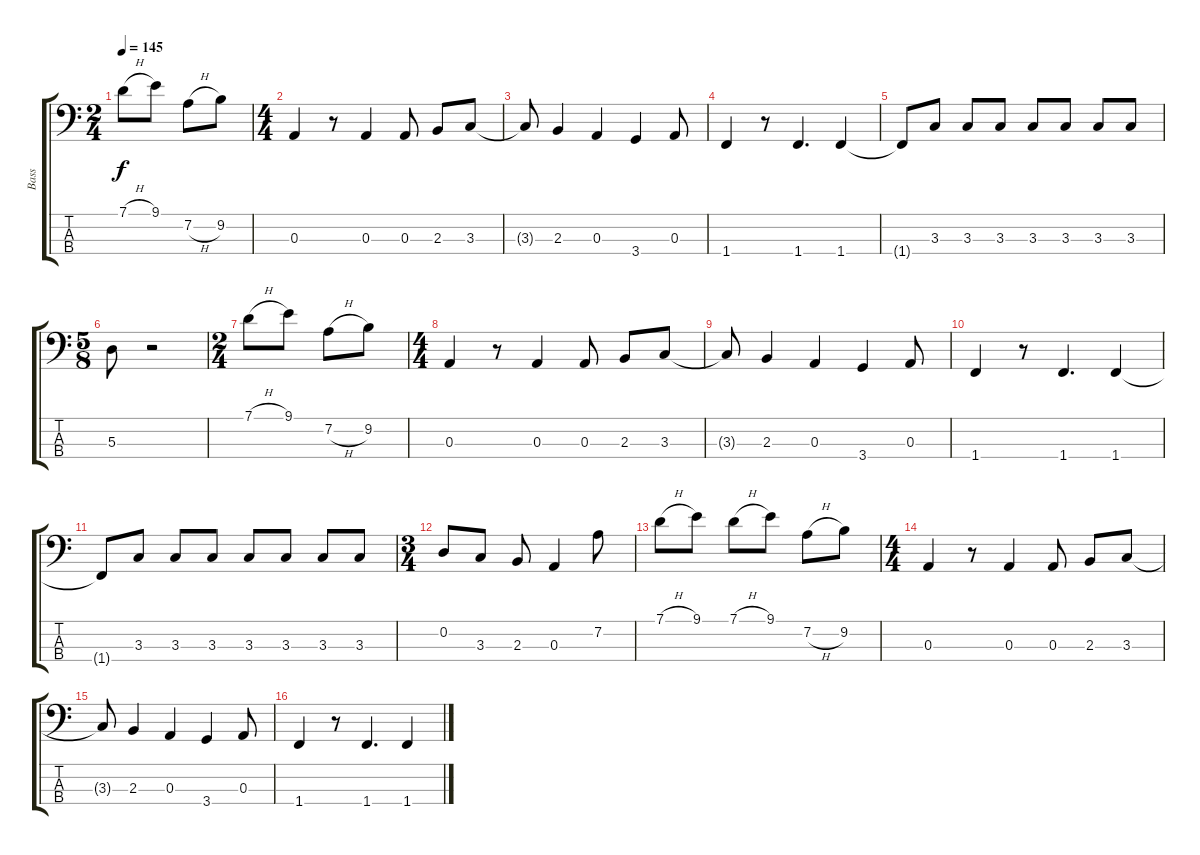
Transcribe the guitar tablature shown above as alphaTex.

\track ("Bass" "Bass") {instrument electricbassfinger}
\staff {score tabs}
\tuning (G2 D2 A1 E1) {hide}
\ts (2 4)
\tempo 145
\clef f4
\ks c
7.1{h}.8{dy f} 9.1.8 7.2{h}.8 9.2.8 |
\ts (4 4)
0.3.4 r.8 0.3.4 0.3.8 2.3.8 3.3.8 |
3.3{t}.8 2.3.4 0.3.4 3.4.4 0.3.8 |
1.4.4 r.8 1.4.4{d} 1.4.4 |
1.4{t}.8 3.3.8 3.3.8 3.3.8 3.3.8 3.3.8 3.3.8 3.3.8 |
\ts (5 8)
5.3.8 r.2 |
\ts (2 4)
7.1{h}.8 9.1.8 7.2{h}.8 9.2.8 |
\ts (4 4)
0.3.4 r.8 0.3.4 0.3.8 2.3.8 3.3.8 |
3.3{t}.8 2.3.4 0.3.4 3.4.4 0.3.8 |
1.4.4 r.8 1.4.4{d} 1.4.4 |
1.4{t}.8 3.3.8 3.3.8 3.3.8 3.3.8 3.3.8 3.3.8 3.3.8 |
\ts (3 4)
0.2.8 3.3.8 2.3.8 0.3.4 7.2.8 |
7.1{h}.8 9.1.8 7.1{h}.8 9.1.8 7.2{h}.8 9.2.8 |
\ts (4 4)
0.3.4 r.8 0.3.4 0.3.8 2.3.8 3.3.8 |
3.3{t}.8 2.3.4 0.3.4 3.4.4 0.3.8 |
1.4.4 r.8 1.4.4{d} 1.4.4
